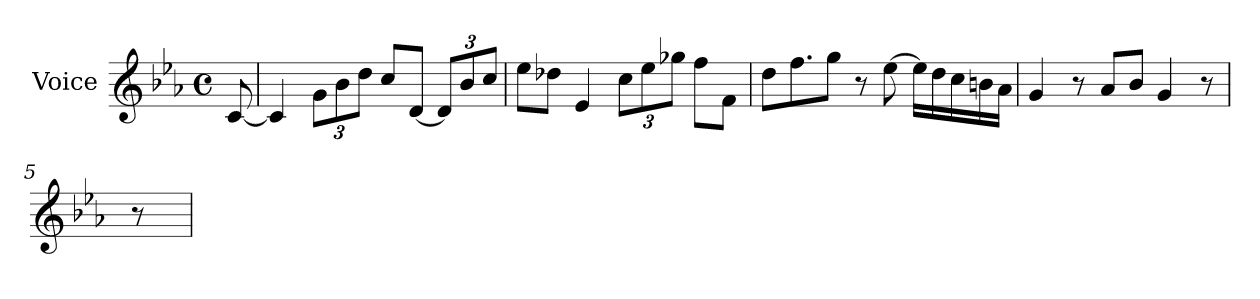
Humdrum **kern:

**kern
*part1
*staff1
*I"Voice
*I'Voice
*clefG2
*k[b-e-a-]
*M4/4
*met(c)
=
[<8c/
=1
4c/]
12g\L
12b-\
12dd\J
8cc/L
[<8d/J
12d/L]
12b-/
12cc/J
=2
8ee-\L
8dd-X\J
4e-/
12cc\L
12ee-\
12gg-X\J
8ff\L
8f\J
=3
8dd\L
8.ff\
8gg\J
8r
[>8ee-\
16ee-\LL]
16dd\
16cc\
16bn\
16a-\JJ
=4
4g/
8r
8a-/L
8b-/J
4g/
8r
=5
8r
=
*-
